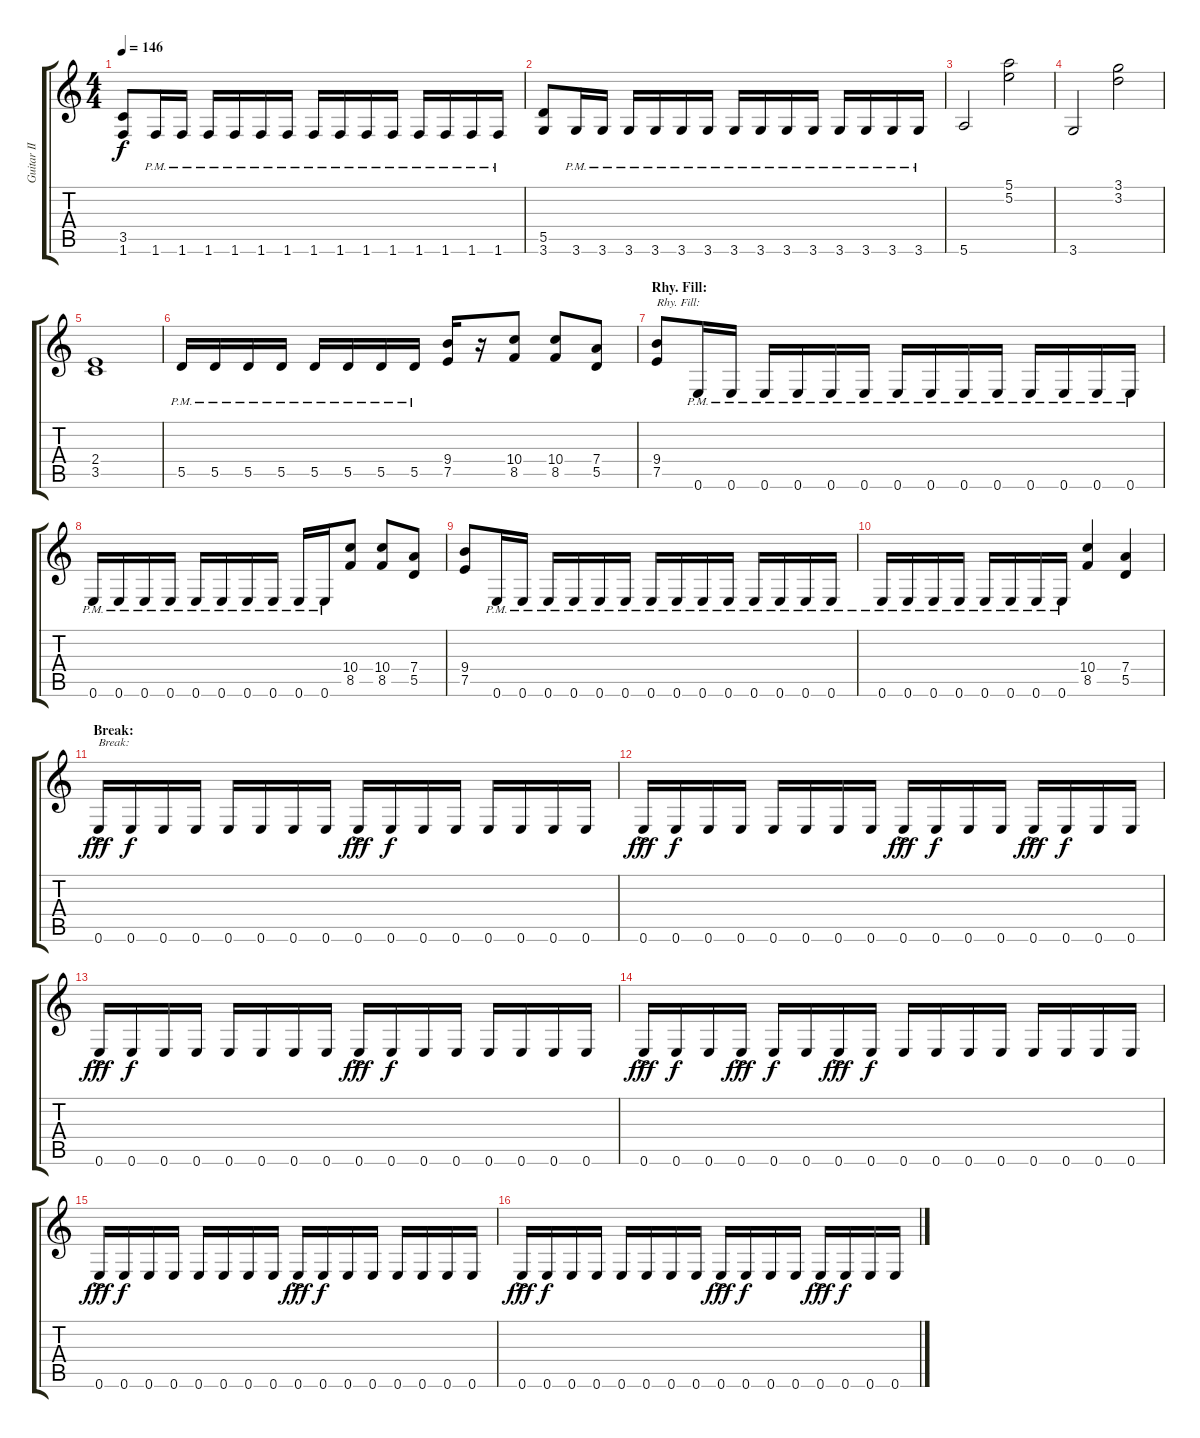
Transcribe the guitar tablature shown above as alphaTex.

\track ("Guitar II" "Guitar II") {instrument distortionguitar}
\staff {score tabs}
\tuning (E4 B3 G3 D3 A2 E2) {hide}
\ts (4 4)
\tempo 146
\clef g2
\ks c
(3.5 1.6).8{dy f} 1.6{pm}.16 1.6{pm}.16 1.6{pm}.16 1.6{pm}.16 1.6{pm}.16 1.6{pm}.16 1.6{pm}.16 1.6{pm}.16 1.6{pm}.16 1.6{pm}.16 1.6{pm}.16 1.6{pm}.16 1.6{pm}.16 1.6{pm}.16 |
(5.5 3.6).8 3.6{pm}.16 3.6{pm}.16 3.6{pm}.16 3.6{pm}.16 3.6{pm}.16 3.6{pm}.16 3.6{pm}.16 3.6{pm}.16 3.6{pm}.16 3.6{pm}.16 3.6{pm}.16 3.6{pm}.16 3.6{pm}.16 3.6{pm}.16 |
5.6.2 (5.1 5.2).2 |
3.6.2 (3.1 3.2).2 |
(2.4 3.5).1 |
5.5{pm}.16 5.5{pm}.16 5.5{pm}.16 5.5{pm}.16 5.5{pm}.16 5.5{pm}.16 5.5{pm}.16 5.5{pm}.16 (9.4 7.5).16 r.16 (10.4 8.5).8 (10.4 8.5).8 (7.4 5.5).8 |
\section ("" "Rhy. Fill:")
(9.4 7.5).8{txt "Rhy. Fill:"} 0.6{pm}.16 0.6{pm}.16 0.6{pm}.16 0.6{pm}.16 0.6{pm}.16 0.6{pm}.16 0.6{pm}.16 0.6{pm}.16 0.6{pm}.16 0.6{pm}.16 0.6{pm}.16 0.6{pm}.16 0.6{pm}.16 0.6{pm}.16 |
0.6{pm}.16 0.6{pm}.16 0.6{pm}.16 0.6{pm}.16 0.6{pm}.16 0.6{pm}.16 0.6{pm}.16 0.6{pm}.16 0.6{pm}.16 0.6{pm}.16 (10.4 8.5).8 (10.4 8.5).8 (7.4 5.5).8 |
(9.4 7.5).8 0.6{pm}.16 0.6{pm}.16 0.6{pm}.16 0.6{pm}.16 0.6{pm}.16 0.6{pm}.16 0.6{pm}.16 0.6{pm}.16 0.6{pm}.16 0.6{pm}.16 0.6{pm}.16 0.6{pm}.16 0.6{pm}.16 0.6{pm}.16 |
0.6{pm}.16 0.6{pm}.16 0.6{pm}.16 0.6{pm}.16 0.6{pm}.16 0.6{pm}.16 0.6{pm}.16 0.6{pm}.16 (10.4 8.5).4 (7.4 5.5).4 |
\section ("" "Break:")
0.6{ac}.16{txt "Break:" dy fff} 0.6.16{dy f} 0.6.16 0.6.16 0.6.16 0.6.16 0.6.16 0.6.16 0.6{ac}.16{dy fff} 0.6.16{dy f} 0.6.16 0.6.16 0.6.16 0.6.16 0.6.16 0.6.16 |
0.6{ac}.16{dy fff} 0.6.16{dy f} 0.6.16 0.6.16 0.6.16 0.6.16 0.6.16 0.6.16 0.6{ac}.16{dy fff} 0.6.16{dy f} 0.6.16 0.6.16 0.6{ac}.16{dy fff} 0.6.16{dy f} 0.6.16 0.6.16 |
0.6{ac}.16{dy fff} 0.6.16{dy f} 0.6.16 0.6.16 0.6.16 0.6.16 0.6.16 0.6.16 0.6{ac}.16{dy fff} 0.6.16{dy f} 0.6.16 0.6.16 0.6.16 0.6.16 0.6.16 0.6.16 |
0.6{ac}.16{dy fff} 0.6.16{dy f} 0.6.16 0.6{ac}.16{dy fff} 0.6.16{dy f} 0.6.16 0.6{ac}.16{dy fff} 0.6.16{dy f} 0.6.16 0.6.16 0.6.16 0.6.16 0.6.16 0.6.16 0.6.16 0.6.16 |
0.6{ac}.16{dy fff} 0.6.16{dy f} 0.6.16 0.6.16 0.6.16 0.6.16 0.6.16 0.6.16 0.6{ac}.16{dy fff} 0.6.16{dy f} 0.6.16 0.6.16 0.6.16 0.6.16 0.6.16 0.6.16 |
0.6{ac}.16{dy fff} 0.6.16{dy f} 0.6.16 0.6.16 0.6.16 0.6.16 0.6.16 0.6.16 0.6{ac}.16{dy fff} 0.6.16{dy f} 0.6.16 0.6.16 0.6{ac}.16{dy fff} 0.6.16{dy f} 0.6.16 0.6.16
